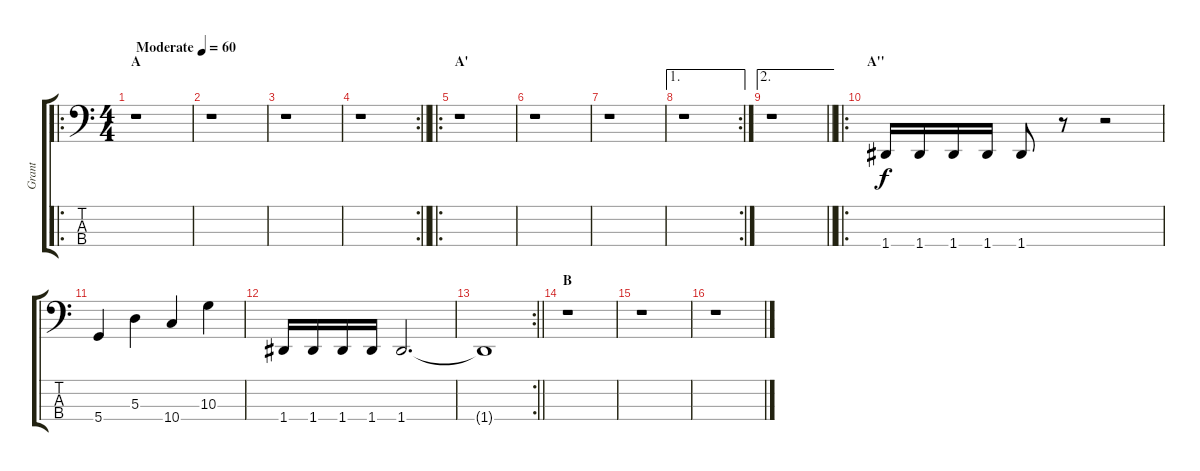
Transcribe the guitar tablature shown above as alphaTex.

\track ("Grant" "Grant") {instrument electricbasspick}
\staff {score tabs}
\tuning (G2 D2 A1 D1) {hide}
\ro
\ts (4 4)
\section ("" "A")
\tempo (60 "Moderate")
\clef f4
\ks c
r.1{dy f instrument electricbasspick} |
r.1 |
r.1 |
\rc 2
\barLineRight lightlight
r.1 |
\ro
\section ("" "A'")
r.1 |
r.1 |
r.1 |
\ae 1
\rc 2
r.1 |
\ae 2
\barLineRight lightlight
r.1 |
\ro
\section ("" "A''")
1.4.16 1.4.16 1.4.16 1.4.16 1.4.8 r.8 r.2 |
5.4.4 5.3.4 10.4.4 10.3.4 |
1.4.16 1.4.16 1.4.16 1.4.16 1.4.2{d} |
\rc 2
\barLineRight lightlight
1.4{t}.1 |
\section ("" "B")
r.1 |
r.1 |
r.1
